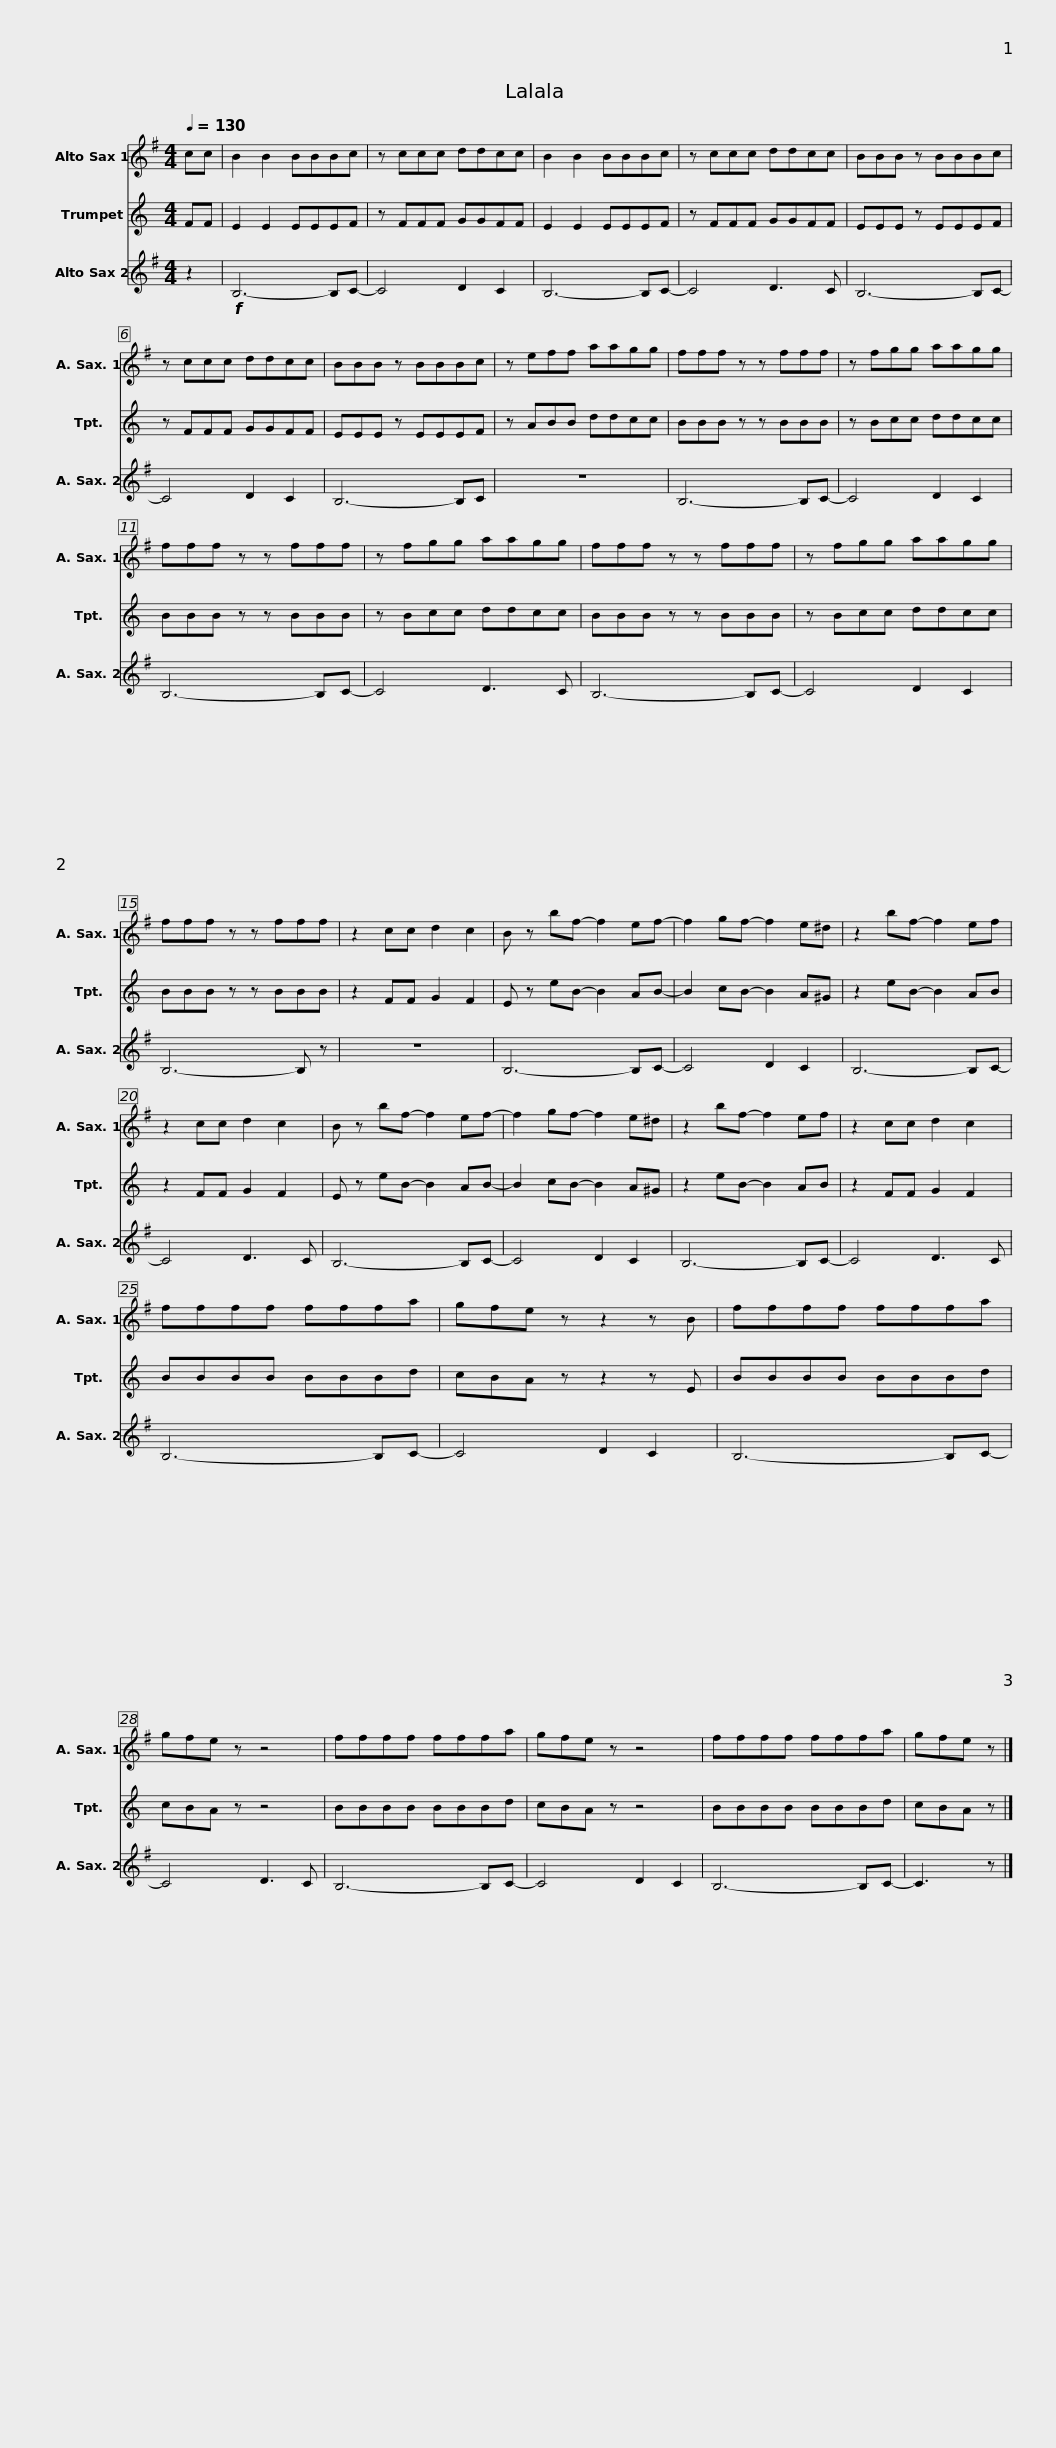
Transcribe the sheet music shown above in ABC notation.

X:1
%%score 1 2 3
L:1/8
Q:1/4=130
M:4/4
I:linebreak $
K:none
V:1 treble transpose=-9
V:2 treble transpose=-2
V:3 treble transpose=-9
V:1
[K:G] cc | B2 B2 BBBc | z ccc ddcc | B2 B2 BBBc | z ccc ddcc | %5
 BBB z BBBc |$ z ccc ddcc | BBB z BBBc | z eff aagg | fff z z fff | %10
 z fgg aagg |$ fff z z fff | z fgg aagg | fff z z fff | z fgg aagg |$ %15
 fff z z fff | z2 cc d2 c2 | B z bf- f2 ef- | f2 gf- f2 e^d | z2 bf- f2 ef | %20
 z2 cc d2 c2 |$ B z bf- f2 ef- | f2 gf- f2 e^d | z2 bf- f2 ef | z2 cc d2 c2 | %25
 ffff fffa |$ gfe z z2 z B | ffff fffa | gfe z z4 | ffff fffa | %30
 gfe z z4 |$ ffff fffa | gfe z |] %33
V:2
[K:C] FF | E2 E2 EEEF | z FFF GGFF | E2 E2 EEEF | z FFF GGFF | %5
 EEE z EEEF |$ z FFF GGFF | EEE z EEEF | z ABB ddcc | BBB z z BBB | %10
 z Bcc ddcc |$ BBB z z BBB | z Bcc ddcc | BBB z z BBB | z Bcc ddcc |$ %15
 BBB z z BBB | z2 FF G2 F2 | E z eB- B2 AB- | B2 cB- B2 A^G | z2 eB- B2 AB | %20
 z2 FF G2 F2 |$ E z eB- B2 AB- | B2 cB- B2 A^G | z2 eB- B2 AB | z2 FF G2 F2 | %25
 BBBB BBBd |$ cBA z z2 z E | BBBB BBBd | cBA z z4 | BBBB BBBd | %30
 cBA z z4 |$ BBBB BBBd | cBA z |] %33
V:3
[K:G] z2 |!f! B,6- B,C- | C4 D2 C2 | B,6- B,C- | C4 D3 C | %5
 B,6- B,C- |$ C4 D2 C2 | B,6- B,C | z8 | B,6- B,C- | %10
 C4 D2 C2 |$ B,6- B,C- | C4 D3 C | B,6- B,C- | C4 D2 C2 |$ %15
 B,6- B, z | z8 | B,6- B,C- | C4 D2 C2 | B,6- B,C- | %20
 C4 D3 C |$ B,6- B,C- | C4 D2 C2 | B,6- B,C- | C4 D3 C | %25
 B,6- B,C- |$ C4 D2 C2 | B,6- B,C- | C4 D3 C | B,6- B,C- | %30
 C4 D2 C2 |$ B,6- B,C- | C3 z |] %33
